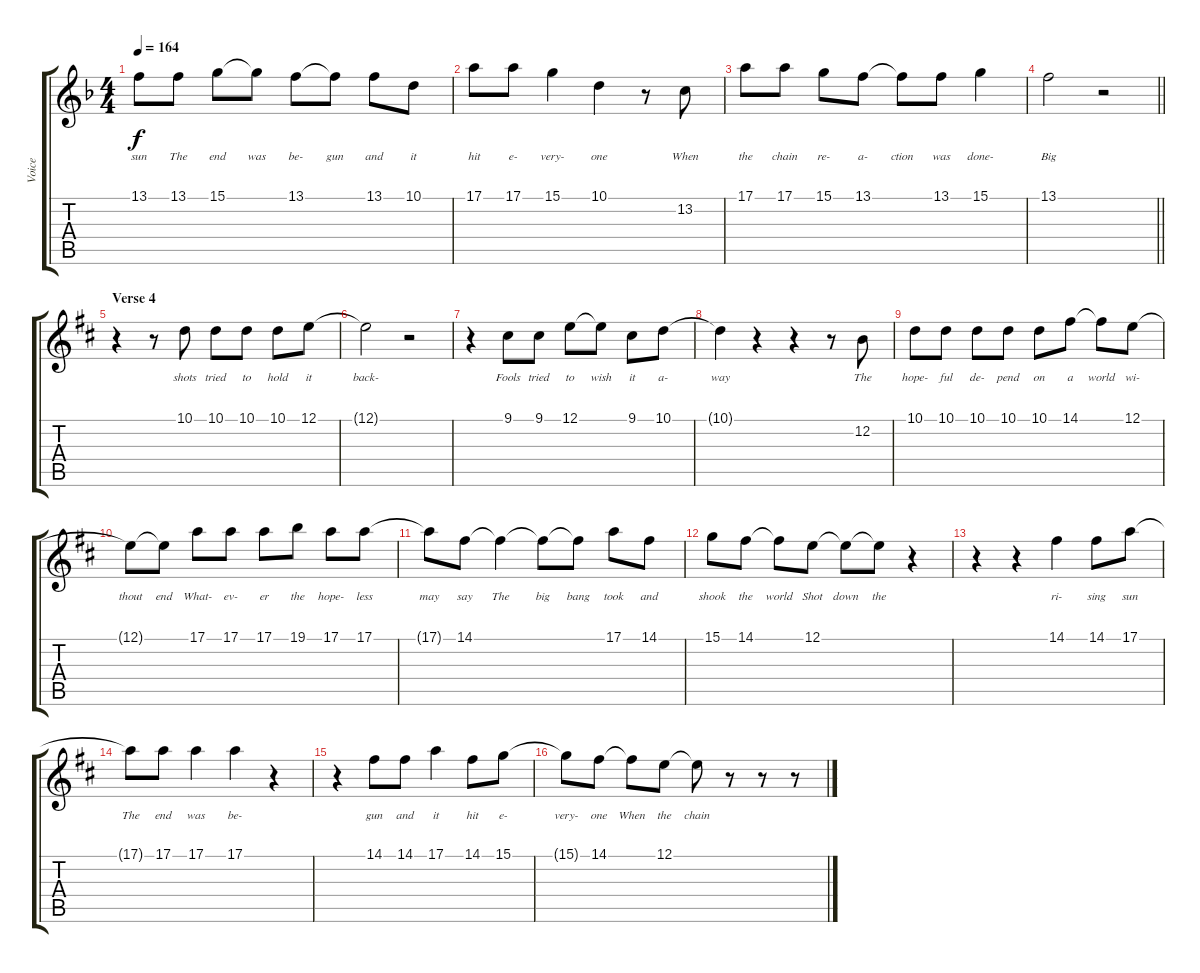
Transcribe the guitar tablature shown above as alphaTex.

\track ("Voice" "Voice") {instrument lead2sawtooth}
\staff {score tabs}
\tuning (E4 B3 G3 D3 A2 E2) {hide}
\ts (4 4)
\tempo 164
\clef g2
\ks dminor
13.1.8{lyrics (0 "sun") lyrics (1 "") lyrics (2 "") lyrics (3 "") lyrics (4 "") dy f} 13.1.8{lyrics (0 "The") lyrics (1 "") lyrics (2 "") lyrics (3 "") lyrics (4 "")} 15.1.8{lyrics (0 "end") lyrics (1 "") lyrics (2 "") lyrics (3 "") lyrics (4 "")} 15.1{t}.8{lyrics (0 "was") lyrics (1 "") lyrics (2 "") lyrics (3 "") lyrics (4 "")} 13.1.8{lyrics (0 "be-") lyrics (1 "") lyrics (2 "") lyrics (3 "") lyrics (4 "")} 13.1{t}.8{lyrics (0 "gun") lyrics (1 "") lyrics (2 "") lyrics (3 "") lyrics (4 "")} 13.1.8{lyrics (0 "and") lyrics (1 "") lyrics (2 "") lyrics (3 "") lyrics (4 "")} 10.1.8{lyrics (0 "it") lyrics (1 "") lyrics (2 "") lyrics (3 "") lyrics (4 "")} |
17.1.8{lyrics (0 "hit") lyrics (1 "") lyrics (2 "") lyrics (3 "") lyrics (4 "")} 17.1.8{lyrics (0 "e-") lyrics (1 "") lyrics (2 "") lyrics (3 "") lyrics (4 "")} 15.1.4{lyrics (0 "very-") lyrics (1 "") lyrics (2 "") lyrics (3 "") lyrics (4 "")} 10.1.4{lyrics (0 "one") lyrics (1 "") lyrics (2 "") lyrics (3 "") lyrics (4 "")} r.8 13.2.8{lyrics (0 "When") lyrics (1 "") lyrics (2 "") lyrics (3 "") lyrics (4 "")} |
17.1.8{lyrics (0 "the") lyrics (1 "") lyrics (2 "") lyrics (3 "") lyrics (4 "")} 17.1.8{lyrics (0 "chain") lyrics (1 "") lyrics (2 "") lyrics (3 "") lyrics (4 "")} 15.1.8{lyrics (0 "re-") lyrics (1 "") lyrics (2 "") lyrics (3 "") lyrics (4 "")} 13.1.8{lyrics (0 "a-") lyrics (1 "") lyrics (2 "") lyrics (3 "") lyrics (4 "")} 13.1{t}.8{lyrics (0 "ction") lyrics (1 "") lyrics (2 "") lyrics (3 "") lyrics (4 "")} 13.1.8{lyrics (0 "was") lyrics (1 "") lyrics (2 "") lyrics (3 "") lyrics (4 "")} 15.1.4{lyrics (0 "done-") lyrics (1 "") lyrics (2 "") lyrics (3 "") lyrics (4 "")} |
\barLineRight lightlight
13.1.2{lyrics (0 "Big") lyrics (1 "") lyrics (2 "") lyrics (3 "") lyrics (4 "")} r.2 |
\section ("" "Verse 4")
\ks bminor
r.4 r.8 10.1.8{lyrics (0 "shots") lyrics (1 "") lyrics (2 "") lyrics (3 "") lyrics (4 "")} 10.1.8{lyrics (0 "tried") lyrics (1 "") lyrics (2 "") lyrics (3 "") lyrics (4 "")} 10.1.8{lyrics (0 "to") lyrics (1 "") lyrics (2 "") lyrics (3 "") lyrics (4 "")} 10.1.8{lyrics (0 "hold") lyrics (1 "") lyrics (2 "") lyrics (3 "") lyrics (4 "")} 12.1.8{lyrics (0 "it") lyrics (1 "") lyrics (2 "") lyrics (3 "") lyrics (4 "")} |
12.1{t}.2{lyrics (0 "back-") lyrics (1 "") lyrics (2 "") lyrics (3 "") lyrics (4 "")} r.2 |
r.4 9.1.8{lyrics (0 "Fools") lyrics (1 "") lyrics (2 "") lyrics (3 "") lyrics (4 "")} 9.1.8{lyrics (0 "tried") lyrics (1 "") lyrics (2 "") lyrics (3 "") lyrics (4 "")} 12.1.8{lyrics (0 "to") lyrics (1 "") lyrics (2 "") lyrics (3 "") lyrics (4 "")} 12.1{t}.8{lyrics (0 "wish") lyrics (1 "") lyrics (2 "") lyrics (3 "") lyrics (4 "")} 9.1.8{lyrics (0 "it") lyrics (1 "") lyrics (2 "") lyrics (3 "") lyrics (4 "")} 10.1.8{lyrics (0 "a-") lyrics (1 "") lyrics (2 "") lyrics (3 "") lyrics (4 "")} |
10.1{t}.4{lyrics (0 "way") lyrics (1 "") lyrics (2 "") lyrics (3 "") lyrics (4 "")} r.4 r.4 r.8 12.2.8{lyrics (0 "The") lyrics (1 "") lyrics (2 "") lyrics (3 "") lyrics (4 "")} |
10.1.8{lyrics (0 "hope-") lyrics (1 "") lyrics (2 "") lyrics (3 "") lyrics (4 "")} 10.1.8{lyrics (0 "ful") lyrics (1 "") lyrics (2 "") lyrics (3 "") lyrics (4 "")} 10.1.8{lyrics (0 "de-") lyrics (1 "") lyrics (2 "") lyrics (3 "") lyrics (4 "")} 10.1.8{lyrics (0 "pend") lyrics (1 "") lyrics (2 "") lyrics (3 "") lyrics (4 "")} 10.1.8{lyrics (0 "on") lyrics (1 "") lyrics (2 "") lyrics (3 "") lyrics (4 "")} 14.1.8{lyrics (0 "a") lyrics (1 "") lyrics (2 "") lyrics (3 "") lyrics (4 "")} 14.1{t}.8{lyrics (0 "world") lyrics (1 "") lyrics (2 "") lyrics (3 "") lyrics (4 "")} 12.1.8{lyrics (0 "wi-") lyrics (1 "") lyrics (2 "") lyrics (3 "") lyrics (4 "")} |
12.1{t}.8{lyrics (0 "thout") lyrics (1 "") lyrics (2 "") lyrics (3 "") lyrics (4 "")} 12.1{t}.8{lyrics (0 "end") lyrics (1 "") lyrics (2 "") lyrics (3 "") lyrics (4 "")} 17.1.8{lyrics (0 "What-") lyrics (1 "") lyrics (2 "") lyrics (3 "") lyrics (4 "")} 17.1.8{lyrics (0 "ev-") lyrics (1 "") lyrics (2 "") lyrics (3 "") lyrics (4 "")} 17.1.8{lyrics (0 "er") lyrics (1 "") lyrics (2 "") lyrics (3 "") lyrics (4 "")} 19.1.8{lyrics (0 "the") lyrics (1 "") lyrics (2 "") lyrics (3 "") lyrics (4 "")} 17.1.8{lyrics (0 "hope-") lyrics (1 "") lyrics (2 "") lyrics (3 "") lyrics (4 "")} 17.1.8{lyrics (0 "less") lyrics (1 "") lyrics (2 "") lyrics (3 "") lyrics (4 "")} |
17.1{t}.8{lyrics (0 "may") lyrics (1 "") lyrics (2 "") lyrics (3 "") lyrics (4 "")} 14.1.8{lyrics (0 "say") lyrics (1 "") lyrics (2 "") lyrics (3 "") lyrics (4 "")} 14.1{t}.4{lyrics (0 "The") lyrics (1 "") lyrics (2 "") lyrics (3 "") lyrics (4 "")} 14.1{t}.8{lyrics (0 "big") lyrics (1 "") lyrics (2 "") lyrics (3 "") lyrics (4 "")} 14.1{t}.8{lyrics (0 "bang") lyrics (1 "") lyrics (2 "") lyrics (3 "") lyrics (4 "")} 17.1.8{lyrics (0 "took") lyrics (1 "") lyrics (2 "") lyrics (3 "") lyrics (4 "")} 14.1.8{lyrics (0 "and") lyrics (1 "") lyrics (2 "") lyrics (3 "") lyrics (4 "")} |
15.1.8{lyrics (0 "shook") lyrics (1 "") lyrics (2 "") lyrics (3 "") lyrics (4 "")} 14.1.8{lyrics (0 "the") lyrics (1 "") lyrics (2 "") lyrics (3 "") lyrics (4 "")} 14.1{t}.8{lyrics (0 "world") lyrics (1 "") lyrics (2 "") lyrics (3 "") lyrics (4 "")} 12.1.8{lyrics (0 "Shot") lyrics (1 "") lyrics (2 "") lyrics (3 "") lyrics (4 "")} 12.1{t}.8{lyrics (0 "down") lyrics (1 "") lyrics (2 "") lyrics (3 "") lyrics (4 "")} 12.1{t}.8{lyrics (0 "the") lyrics (1 "") lyrics (2 "") lyrics (3 "") lyrics (4 "")} r.4 |
r.4 r.4 14.1.4{lyrics (0 "ri-") lyrics (1 "") lyrics (2 "") lyrics (3 "") lyrics (4 "")} 14.1.8{lyrics (0 "sing") lyrics (1 "") lyrics (2 "") lyrics (3 "") lyrics (4 "")} 17.1.8{lyrics (0 "sun") lyrics (1 "") lyrics (2 "") lyrics (3 "") lyrics (4 "")} |
17.1{t}.8{lyrics (0 "The") lyrics (1 "") lyrics (2 "") lyrics (3 "") lyrics (4 "")} 17.1.8{lyrics (0 "end") lyrics (1 "") lyrics (2 "") lyrics (3 "") lyrics (4 "")} 17.1.4{lyrics (0 "was") lyrics (1 "") lyrics (2 "") lyrics (3 "") lyrics (4 "")} 17.1.4{lyrics (0 "be-") lyrics (1 "") lyrics (2 "") lyrics (3 "") lyrics (4 "")} r.4 |
r.4 14.1.8{lyrics (0 "gun") lyrics (1 "") lyrics (2 "") lyrics (3 "") lyrics (4 "")} 14.1.8{lyrics (0 "and") lyrics (1 "") lyrics (2 "") lyrics (3 "") lyrics (4 "")} 17.1.4{lyrics (0 "it") lyrics (1 "") lyrics (2 "") lyrics (3 "") lyrics (4 "")} 14.1.8{lyrics (0 "hit") lyrics (1 "") lyrics (2 "") lyrics (3 "") lyrics (4 "")} 15.1.8{lyrics (0 "e-") lyrics (1 "") lyrics (2 "") lyrics (3 "") lyrics (4 "")} |
15.1{t}.8{lyrics (0 "very-") lyrics (1 "") lyrics (2 "") lyrics (3 "") lyrics (4 "")} 14.1.8{lyrics (0 "one") lyrics (1 "") lyrics (2 "") lyrics (3 "") lyrics (4 "")} 14.1{t}.8{lyrics (0 "When") lyrics (1 "") lyrics (2 "") lyrics (3 "") lyrics (4 "")} 12.1.8{lyrics (0 "the") lyrics (1 "") lyrics (2 "") lyrics (3 "") lyrics (4 "")} 12.1{t}.8{lyrics (0 "chain") lyrics (1 "") lyrics (2 "") lyrics (3 "") lyrics (4 "")} r.8 r.8 r.8
